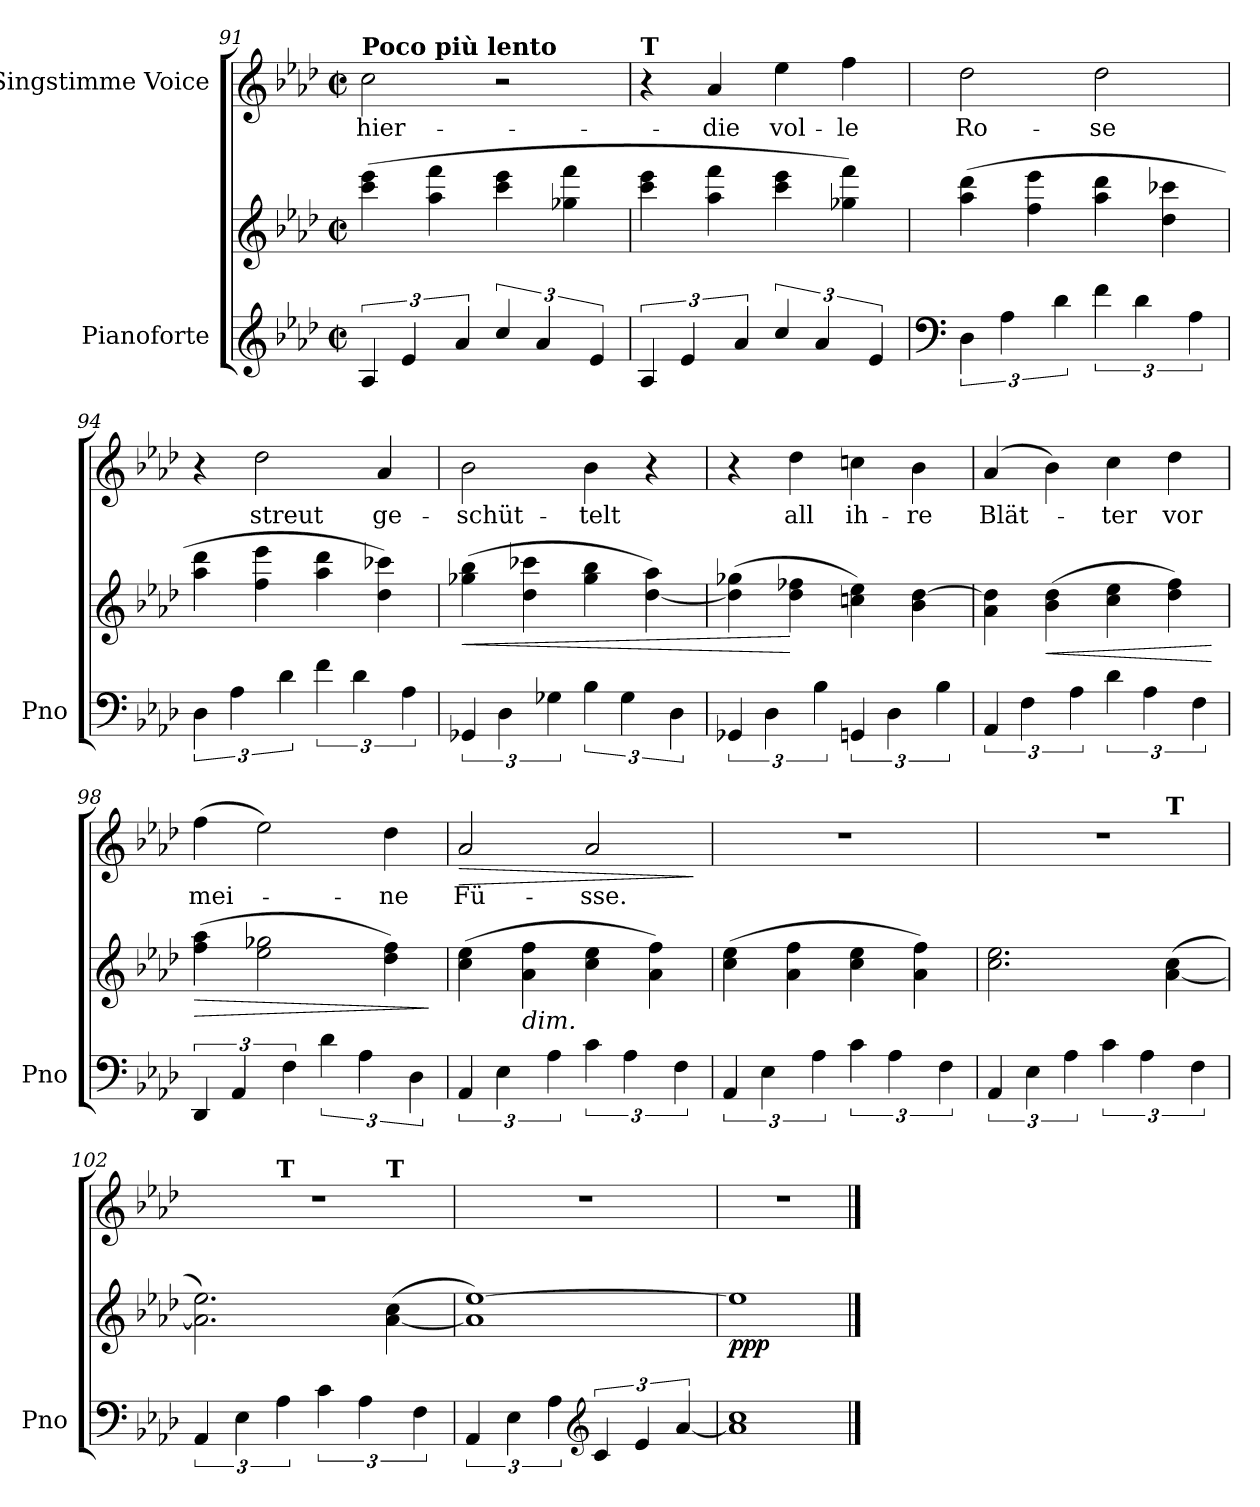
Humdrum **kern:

**kern	**kern	**dynam	**kern	**text	**dynam
*part2	*part2	*part2	*part1	*part1	*part1
*staff3	*staff2	*staff2/3	*staff1	*staff1	*staff1
*I"Pianoforte	*	*	*I"Singstimme Voice	*	*
*I'Pno	*	*	*	*	*
*clefG2	*clefG2	*	*clefG2	*	*
*k[b-e-a-d-]	*k[b-e-a-d-]	*	*k[b-e-a-d-]	*	*
*M2/2	*M2/2	*	*M2/2	*	*
*met(c|)	*met(c|)	*	*met(c|)	*	*
=91	=91	=91	=91	=91	=91
!	!	!	!LO:TX:a:B:t=Poco più lento	!	!
!	!	!	!	!LO:LY:b	!
6A-/	(>4ccc\ 4eee-\	.	2cc\	hier -	.
6e-/	.	.	.	.	.
.	4aa-\ 4fff\	.	.	.	.
6a-/	.	.	.	.	.
6cc/	4ccc\ 4eee-\	.	2r	.	.
6a-/	.	.	.	.	.
.	4gg-X\ 4fff\	.	.	.	.
6e-/	.	.	.	.	.
=92	=92	=92	=92	=92	=92
!	!	!	!LO:TX:a:B:t=T	!	!
6A-/	4ccc\ 4eee-\	.	4r	.	.
6e-/	.	.	.	.	.
!	!	!	!	!LO:LY:b	!
.	4aa-\ 4fff\	.	4a-/	die	.
6a-/	.	.	.	.	.
!	!	!	!	!LO:LY:b	!
6cc/	4ccc\ 4eee-\	.	4ee-\	vol-	.
6a-/	.	.	.	.	.
!	!	!	!	!LO:LY:b	!
.	4gg-X\ 4fff\)	.	4ff\	-le	.
6e-/	.	.	.	.	.
=93	=93	=93	=93	=93	=93
*clefF4	*	*	*	*	*
!	!	!	!	!LO:LY:b	!
6D-\	(>4aa-\ 4ddd-\	.	2dd-\	Ro-	.
6A-\	.	.	.	.	.
.	4ff\ 4eee-\	.	.	.	.
6d-\	.	.	.	.	.
!	!	!	!	!LO:LY:b	!
6f\	4aa-\ 4ddd-\	.	2dd-\	-se	.
6d-\	.	.	.	.	.
.	4dd-\ 4ccc-X\	.	.	.	.
6A-\	.	.	.	.	.
!!LO:LB:g=z
=94	=94	=94	=94	=94	=94
6D-\	4aa-\ 4ddd-\	.	4r	.	.
6A-\	.	.	.	.	.
!	!	!	!	!LO:LY:b	!
.	4ff\ 4eee-\	.	2dd-\	streut	.
6d-\	.	.	.	.	.
6f\	4aa-\ 4ddd-\	.	.	.	.
6d-\	.	.	.	.	.
!	!	!	!	!LO:LY:b	!
.	4dd-\ 4ccc-X\)	.	4a-/	ge-	.
6A-\	.	.	.	.	.
=95	=95	=95	=95	=95	=95
!	!	!LO:HP:b	!	!LO:LY:b	!
6GG-X/	(>4gg-X\ 4bb-\	<	2b-\	-schüt-	.
6D-\	.	.	.	.	.
.	4dd-\ 4ccc-X\	.	.	.	.
6G-X\	.	.	.	.	.
!	!	!	!	!LO:LY:b	!
6B-\	4gg-\ 4bb-\	.	4b-\	-telt	.
6G-\	.	.	.	.	.
.	[4dd-\ 4aa-\)	.	4r	.	.
6D-\	.	.	.	.	.
=96	=96	=96	=96	=96	=96
6GG-X/	(>4dd-\] 4gg-X\	.	4r	.	.
6D-\	.	.	.	.	.
!	!	!	!	!LO:LY:b	!
.	4dd-\ 4ff-X\	[	4dd-\	all	.
6B-\	.	.	.	.	.
!	!	!	!	!LO:LY:b	!
6GGn/	4ccn\ 4ee-\)	.	4ccn\	ih-	.
6D-\	.	.	.	.	.
!	!	!	!	!LO:LY:b	!
.	4b-\ [4dd-\	.	4b-\	-re	.
6B-\	.	.	.	.	.
=97	=97	=97	=97	=97	=97
!	!	!	!	!LO:LY:b	!
6AA-/	4a-\ 4dd-\]	.	(>4a-/	Blät-	.
6F\	.	.	.	.	.
!	!	!LO:HP:b	!	!	!
.	(>4b-\ 4dd-\	<	4b-\)	.	.
6A-\	.	.	.	.	.
!	!	!	!	!LO:LY:b	!
6d-\	4cc\ 4ee-\	.	4cc\	-ter	.
6A-\	.	.	.	.	.
!	!	!	!	!LO:LY:b	!
.	4dd-\ 4ff\)	.	4dd-\	vor	.
6F\	.	.	.	.	.
.	.	[	.	.	.
=98	=98	=98	=98	=98	=98
!	!	!LO:HP:b	!	!LO:LY:b	!
6DD-/	(>4ff\ 4aa-\	>	(>4ff\	mei-	.
6AA-/	.	.	.	.	.
.	2ee-\ 2gg-X\	.	2ee-\)	.	.
6F\	.	.	.	.	.
6d-\	.	.	.	.	.
6A-\	.	.	.	.	.
!	!	!	!	!LO:LY:b	!
.	4dd-\ 4ff\)	.	4dd-\	-ne	.
6D-\	.	.	.	.	.
.	.	]	.	.	.
!!LO:LB:g=z
=99	=99	=99	=99	=99	=99
!	!	!	!	!LO:LY:b	!LO:HP:b
6AA-/	(>4cc\ 4ee-\	.	2a-/	Fü-	>
6E-\	.	.	.	.	.
!	!LO:TX:b:i:t=dim.	!	!	!	!
.	4a-\ 4ff\	.	.	.	.
6A-\	.	.	.	.	.
!	!	!	!	!LO:LY:b	!
6c\	4cc\ 4ee-\	.	2a-/	-sse.	.
6A-\	.	.	.	.	.
.	4a-\ 4ff\)	.	.	.	.
6F\	.	.	.	.	.
.	.	.	.	.	]
=100	=100	=100	=100	=100	=100
6AA-/	(>4cc\ 4ee-\	.	1r	.	.
6E-\	.	.	.	.	.
.	4a-\ 4ff\	.	.	.	.
6A-\	.	.	.	.	.
6c\	4cc\ 4ee-\	.	.	.	.
6A-\	.	.	.	.	.
.	4a-\ 4ff\)	.	.	.	.
6F\	.	.	.	.	.
=101	=101	=101	=101	=101	=101
*	*	*	*^	*	*
6AA-/	2.cc\ 2.ee-\	.	1r	2.ryy	.	.
6E-\	.	.	.	.	.	.
6A-\	.	.	.	.	.	.
6c\	.	.	.	.	.	.
6A-\	.	.	.	.	.	.
!	!	!	!	!LO:TX:a:B:t=T	!	!
.	(>[4a-\ 4cc\	.	.	4ryy	.	.
6F\	.	.	.	.	.	.
=102	=102	=102	=102	=102	=102	=102
*	*	*	*	*^	*	*
6AA-/	2.a-\] 2.ee-\)	.	1r	3ryy	2.ryy	.	.
6E-\	.	.	.	.	.	.	.
!	!	!	!	!LO:TX:a:B:t=T	!	!	!
6A-\	.	.	.	3%2ryy	.	.	.
6c\	.	.	.	.	.	.	.
6A-\	.	.	.	.	.	.	.
!	!	!	!	!	!LO:TX:a:B:t=T	!	!
.	(>[4a-\ 4cc\	.	.	.	4ryy	.	.
6F\	.	.	.	.	.	.	.
=103	=103	=103	=103	=103	=103	=103	=103
!	!	!	!LO:TX:a:B:t=T	!	!	!	!
*	*	*	*v	*v	*v	*	*
6AA-/	1a-] [1ee-)	.	1r	.	.
6E-\	.	.	.	.	.
6A-\	.	.	.	.	.
*clefG2	*	*	*	*	*
6c/	.	.	.	.	.
6e-/	.	.	.	.	.
[6a-/	.	.	.	.	.
=104	=104	=104	=104	=104	=104
!	!	!LO:DY:b	!	!	!
1a-] 1cc	1ee-]	ppp	1r	.	.
==	==	==	==	==	==
*-	*-	*-	*-	*-	*-
